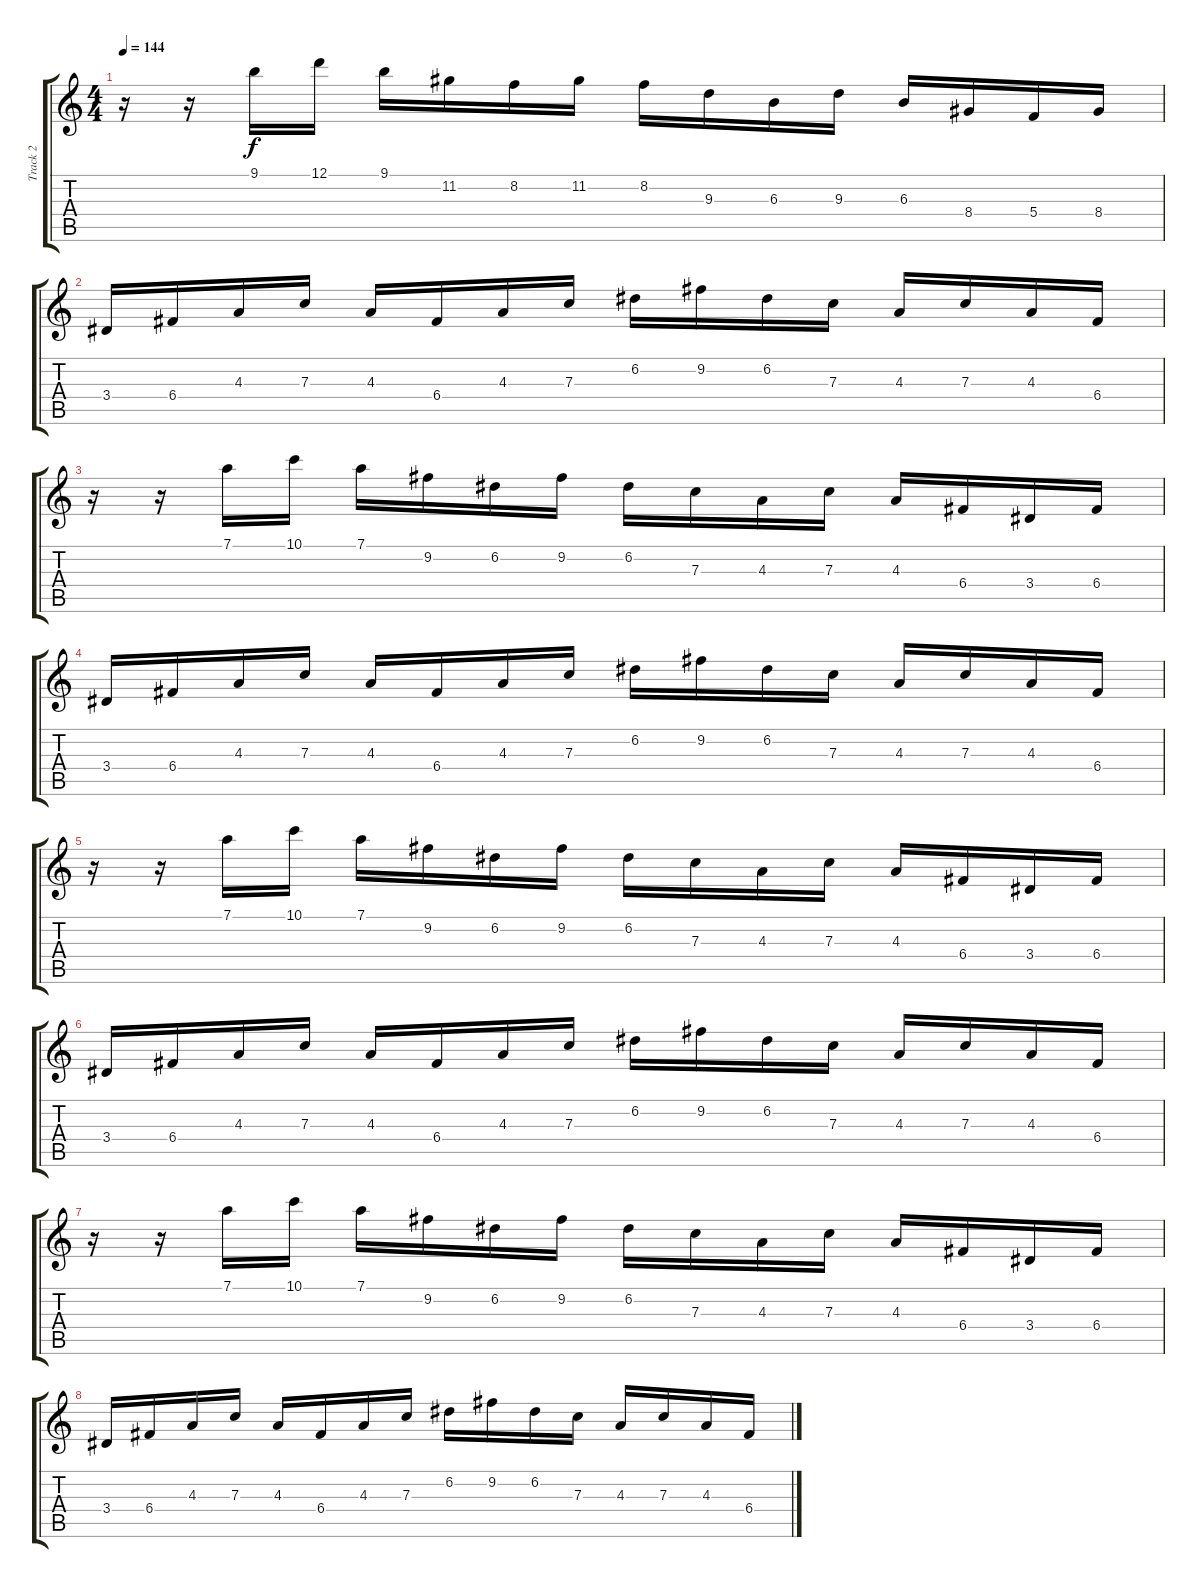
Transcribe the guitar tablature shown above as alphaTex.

\track ("Track 2" "Track 2") {instrument distortionguitar}
\staff {score tabs}
\tuning (D4 A3 F3 C3 G2 C2) {hide}
\ts (4 4)
\tempo 144
\clef g2
\ks c
r.16{dy f} r.16 9.1.16 12.1.16 9.1.16 11.2.16 8.2.16 11.2.16 8.2.16 9.3.16 6.3.16 9.3.16 6.3.16 8.4.16 5.4.16 8.4.16 |
3.4.16 6.4.16 4.3.16 7.3.16 4.3.16 6.4.16 4.3.16 7.3.16 6.2.16 9.2.16 6.2.16 7.3.16 4.3.16 7.3.16 4.3.16 6.4.16 |
r.16 r.16 7.1.16 10.1.16 7.1.16 9.2.16 6.2.16 9.2.16 6.2.16 7.3.16 4.3.16 7.3.16 4.3.16 6.4.16 3.4.16 6.4.16 |
3.4.16 6.4.16 4.3.16 7.3.16 4.3.16 6.4.16 4.3.16 7.3.16 6.2.16 9.2.16 6.2.16 7.3.16 4.3.16 7.3.16 4.3.16 6.4.16 |
r.16 r.16 7.1.16 10.1.16 7.1.16 9.2.16 6.2.16 9.2.16 6.2.16 7.3.16 4.3.16 7.3.16 4.3.16 6.4.16 3.4.16 6.4.16 |
3.4.16 6.4.16 4.3.16 7.3.16 4.3.16 6.4.16 4.3.16 7.3.16 6.2.16 9.2.16 6.2.16 7.3.16 4.3.16 7.3.16 4.3.16 6.4.16 |
r.16 r.16 7.1.16 10.1.16 7.1.16 9.2.16 6.2.16 9.2.16 6.2.16 7.3.16 4.3.16 7.3.16 4.3.16 6.4.16 3.4.16 6.4.16 |
3.4.16 6.4.16 4.3.16 7.3.16 4.3.16 6.4.16 4.3.16 7.3.16 6.2.16 9.2.16 6.2.16 7.3.16 4.3.16 7.3.16 4.3.16 6.4.16
